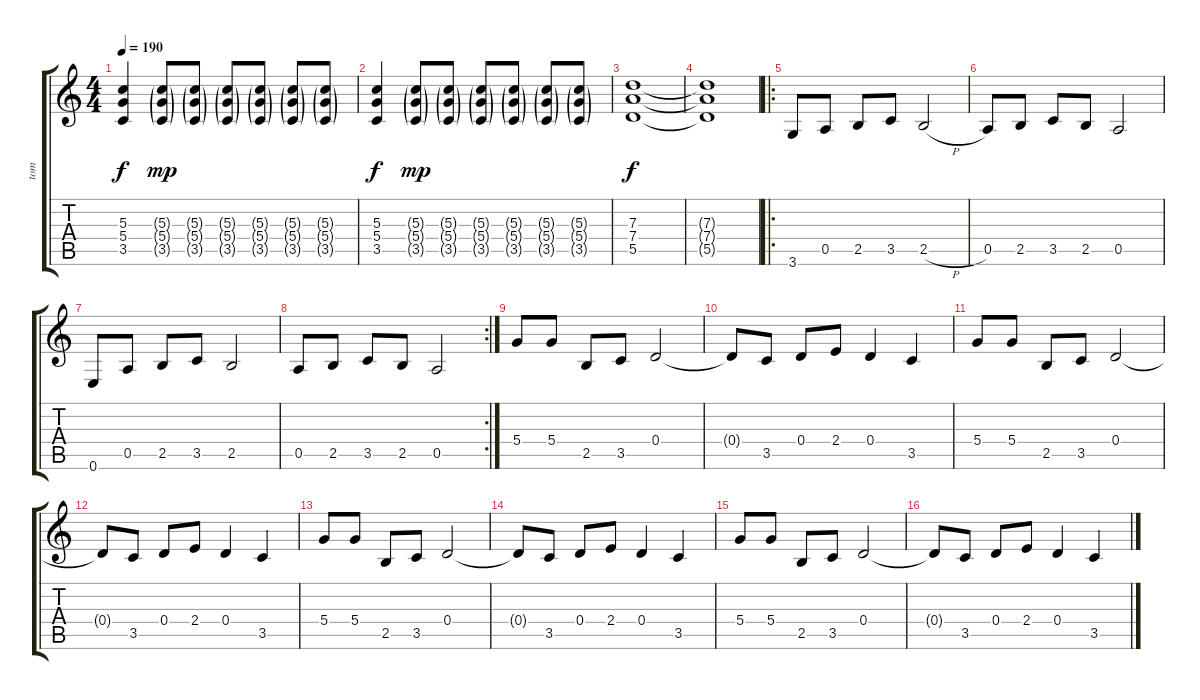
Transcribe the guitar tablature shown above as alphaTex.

\track ("tom" "tom") {instrument distortionguitar}
\staff {score tabs}
\tuning (E4 B3 G3 D3 A2 E2) {hide}
\ts (4 4)
\tempo 190
\clef g2
\ks c
(5.3 5.4 3.5).4{dy f} (5.3{g} 5.4{g} 3.5{g}).8{dy mp} (5.3{g} 5.4{g} 3.5{g}).8 (5.3{g} 5.4{g} 3.5{g}).8 (5.3{g} 5.4{g} 3.5{g}).8 (5.3{g} 5.4{g} 3.5{g}).8 (5.3{g} 5.4{g} 3.5{g}).8 |
(5.3 5.4 3.5).4{dy f} (5.3{g} 5.4{g} 3.5{g}).8{dy mp} (5.3{g} 5.4{g} 3.5{g}).8 (5.3{g} 5.4{g} 3.5{g}).8 (5.3{g} 5.4{g} 3.5{g}).8 (5.3{g} 5.4{g} 3.5{g}).8 (5.3{g} 5.4{g} 3.5{g}).8 |
(7.3 7.4 5.5).1{dy f} |
(7.3{t} 7.4{t} 5.5{t}).1 |
\ro
3.6.8{volume 16} 0.5.8 2.5.8 3.5.8 2.5{h}.2 |
0.5.8 2.5.8 3.5.8 2.5.8 0.5.2 |
0.6.8 0.5.8 2.5.8 3.5.8 2.5.2 |
\rc 2
0.5.8 2.5.8 3.5.8 2.5.8 0.5.2 |
5.4.8 5.4.8 2.5.8 3.5.8 0.4.2 |
0.4{t}.8 3.5.8 0.4.8 2.4.8 0.4.4 3.5.4 |
5.4.8 5.4.8 2.5.8 3.5.8 0.4.2 |
0.4{t}.8 3.5.8 0.4.8 2.4.8 0.4.4 3.5.4 |
5.4.8 5.4.8 2.5.8 3.5.8 0.4.2 |
0.4{t}.8 3.5.8 0.4.8 2.4.8 0.4.4 3.5.4 |
5.4.8 5.4.8 2.5.8 3.5.8 0.4.2 |
0.4{t}.8 3.5.8 0.4.8 2.4.8 0.4.4 3.5.4
